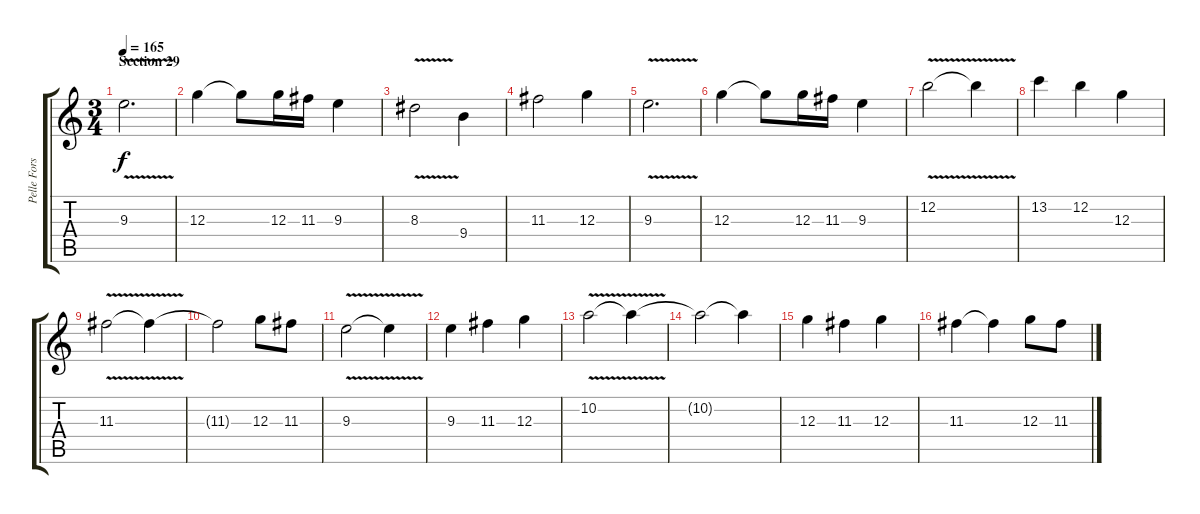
\track ("Pelle Forsberg" "Pelle Fors") {instrument distortionguitar}
\staff {score tabs}
\tuning (E4 B3 G3 D3 A2 E2) {hide}
\ts (3 4)
\section ("" "Section 29")
\tempo 165
\clef g2
\ks c
9.3{v}.2{d dy f volume 16 instrument distortionguitar} |
12.3.4 12.3{t}.8 12.3.16 11.3.16 9.3.4 |
8.3{v}.2 9.4.4 |
11.3.2 12.3.4 |
9.3{v}.2{d} |
12.3.4 12.3{t}.8 12.3.16 11.3.16 9.3.4 |
12.2{v}.2 12.2{t}.4 |
13.2.4 12.2.4 12.3.4 |
11.3{v}.2 11.3{t}.4 |
11.3{t}.2 12.3.8 11.3.8 |
9.3{v}.2 9.3{t}.4 |
9.3.4 11.3.4 12.3.4 |
10.2{v}.2 10.2{t}.4 |
10.2{t}.2 10.2{t}.4 |
12.3.4 11.3.4 12.3.4 |
11.3.4 11.3{t}.4 12.3.8 11.3.8
